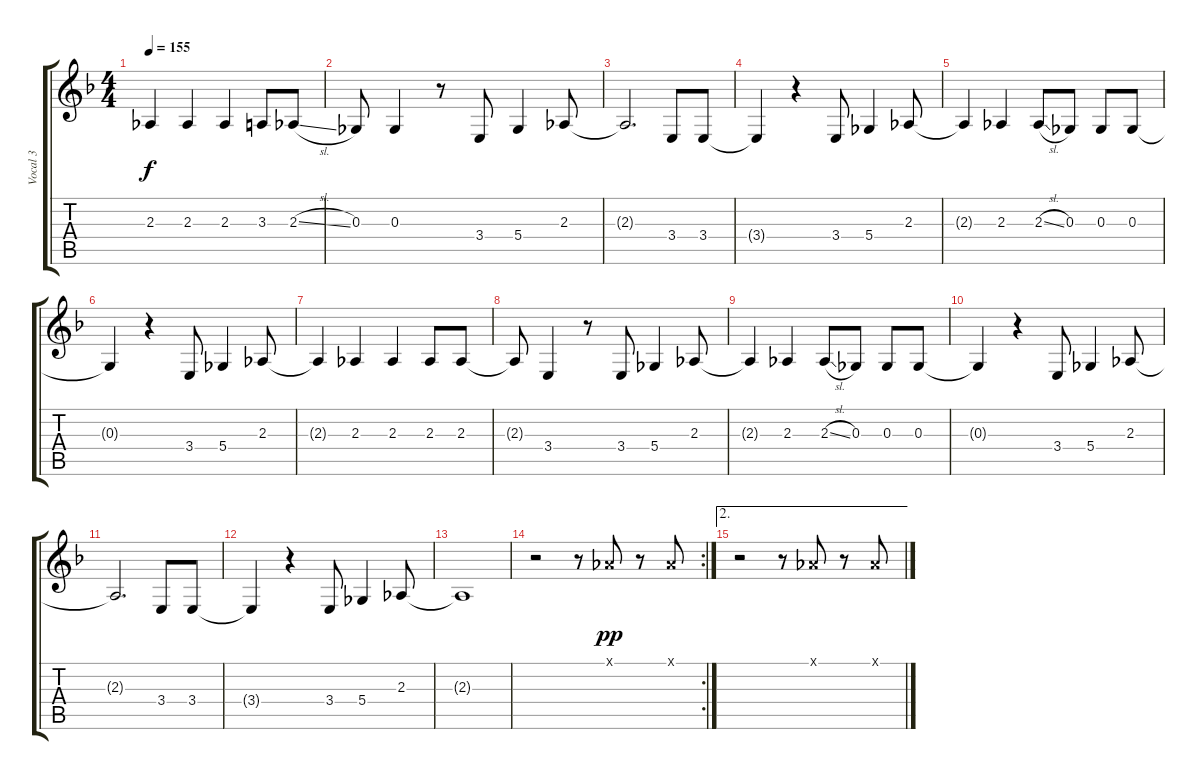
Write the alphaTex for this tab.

\track ("Vocal 3" "Vocal 3") {instrument baritonesax}
\staff {score tabs}
\tuning (Eb4 Bb3 Gb3 Db3 Ab2 Eb2) {hide}
\ts (4 4)
\tempo 155
\clef g2
\ks dminor
2.3{t}.4{dy f} 2.3.4 2.3.4 3.3.8 2.3{sl}.8 |
0.3.8 0.3.4 r.8 3.4.8 5.4.4 2.3.8 |
2.3{t}.2{d} 3.4.8 3.4.8 |
3.4{t}.4 r.4 3.4.8 5.4.4 2.3.8 |
2.3{t}.4 2.3.4 2.3{sl}.8 0.3.8 0.3.8 0.3.8 |
0.3{t}.4 r.4 3.4.8 5.4.4 2.3.8 |
2.3{t}.4 2.3.4 2.3.4 2.3.8 2.3.8 |
2.3{t}.8 3.4.4 r.8 3.4.8 5.4.4 2.3.8 |
2.3{t}.4 2.3.4 2.3{sl}.8 0.3.8 0.3.8 0.3.8 |
0.3{t}.4 r.4 3.4.8 5.4.4 2.3.8 |
2.3{t}.2{d} 3.4.8 3.4.8 |
3.4{t}.4 r.4 3.4.8 5.4.4 2.3.8 |
2.3{t}.1 |
\rc 2
r.2 r.8 5.1{x}.8{dy pp} r.8 5.1{x}.8 |
\ae 2
r.2 r.8 5.1{x}.8 r.8 5.1{x}.8
